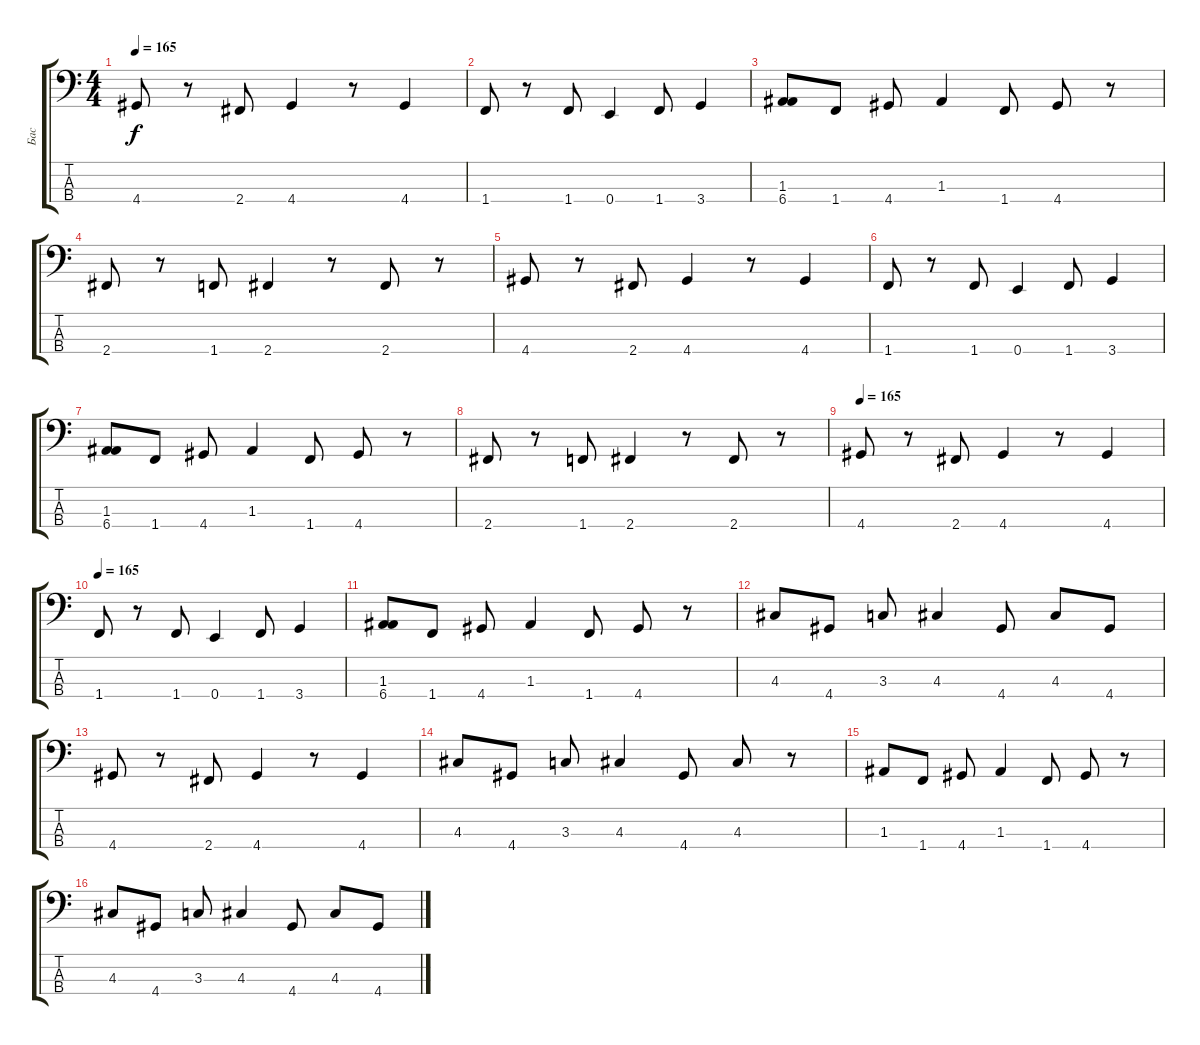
\track ("Бас" "Бас") {instrument electricbasspick}
\staff {score tabs}
\tuning (G2 D2 A1 E1) {hide}
\ts (4 4)
\tempo 165
\clef f4
\ks c
4.4.8{dy f} r.8 2.4.8 4.4.4 r.8 4.4.4 |
1.4.8 r.8 1.4.8 0.4.4 1.4.8 3.4.4 |
(1.3 6.4).8 1.4.8 4.4.8 1.3.4 1.4.8 4.4.8 r.8 |
2.4.8 r.8 1.4.8 2.4.4 r.8 2.4.8 r.8 |
4.4.8 r.8 2.4.8 4.4.4 r.8 4.4.4 |
1.4.8 r.8 1.4.8 0.4.4 1.4.8 3.4.4 |
(1.3 6.4).8 1.4.8 4.4.8 1.3.4 1.4.8 4.4.8 r.8 |
2.4.8 r.8 1.4.8 2.4.4 r.8 2.4.8 r.8 |
\tempo 165
4.4.8 r.8 2.4.8 4.4.4 r.8 4.4.4 |
\tempo 165
1.4.8 r.8 1.4.8 0.4.4 1.4.8 3.4.4 |
(1.3 6.4).8 1.4.8 4.4.8 1.3.4 1.4.8 4.4.8 r.8 |
4.3.8 4.4.8 3.3.8 4.3.4 4.4.8 4.3.8 4.4.8 |
4.4.8 r.8 2.4.8 4.4.4 r.8 4.4.4 |
4.3.8 4.4.8 3.3.8 4.3.4 4.4.8 4.3.8 r.8 |
1.3.8 1.4.8 4.4.8 1.3.4 1.4.8 4.4.8 r.8 |
4.3.8 4.4.8 3.3.8 4.3.4 4.4.8 4.3.8 4.4.8
